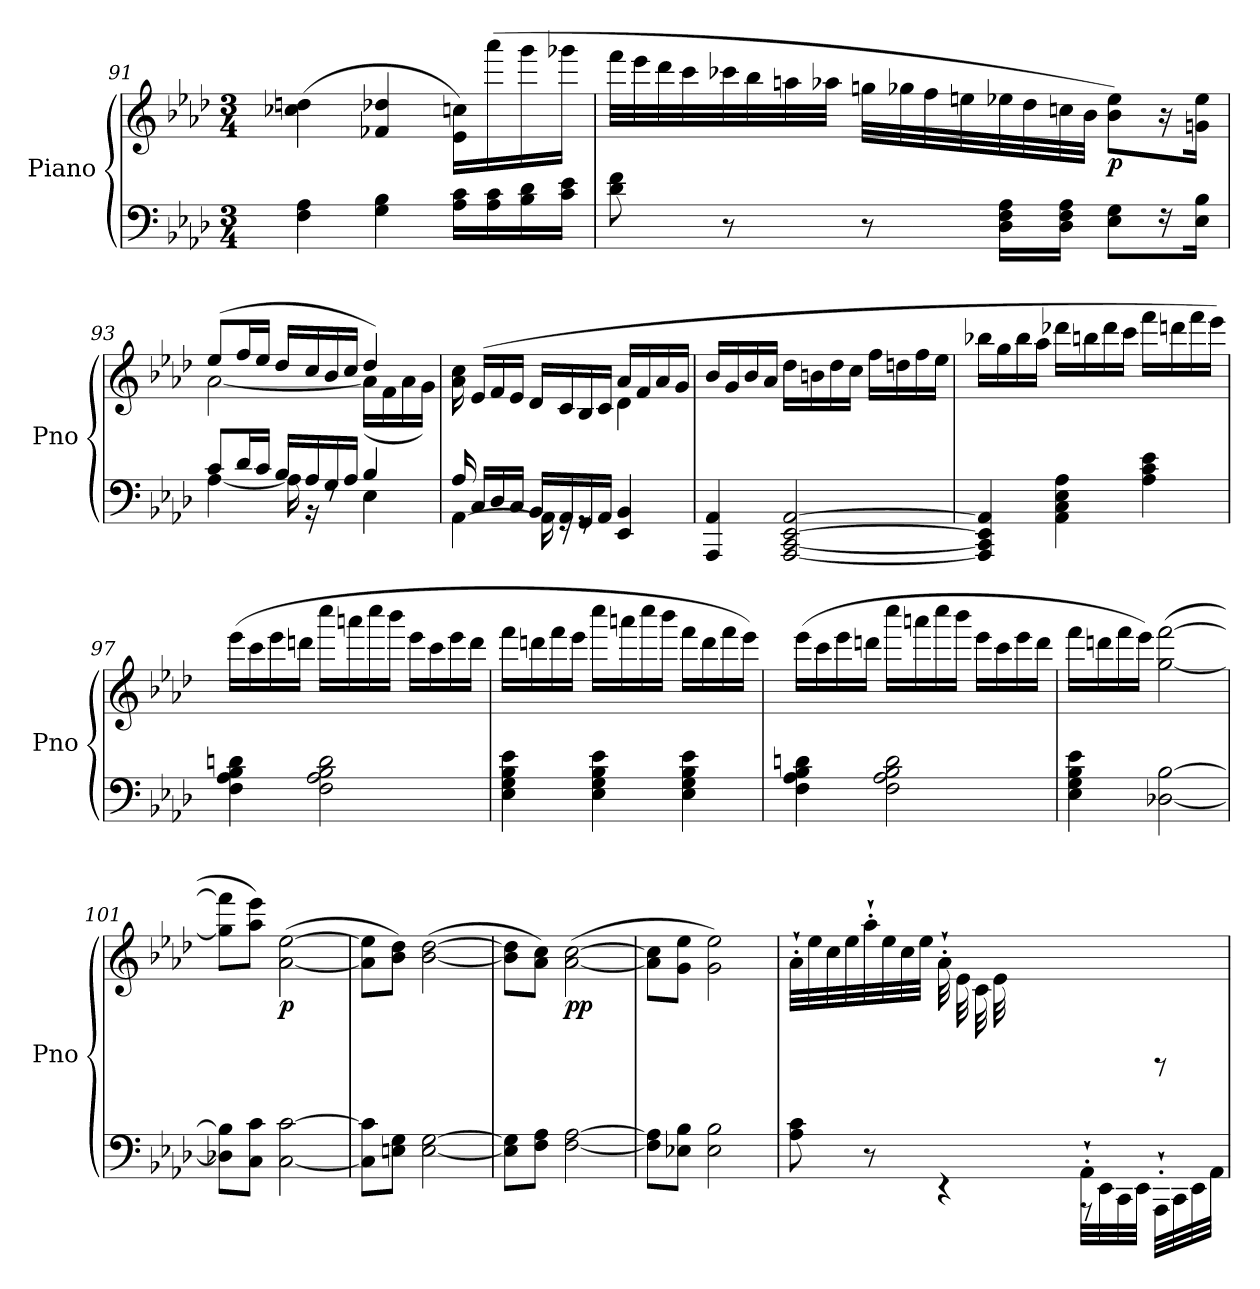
**kern	**kern	**dynam
*part1	*part1	*part1
*staff2	*staff1	*staff1/2
*I"Piano	*	*
*I'Pno	*	*
*clefF4	*clefG2	*
*k[b-e-a-d-]	*k[b-e-a-d-]	*
*M3/4	*M3/4	*
=91	=91	=91
4F\ 4A-\	(4cc-X\ 4ddn\	.
4G\ 4B-\	4f-X/ 4dd-X/	.
!	!	!LO:DY:b
16A-\ 16c\LL	16e-\ 16ccn\LL)	other-dynamics
16A-\ 16c\	(16aaa-\	.
16B-\ 16d-\	16ggg\	.
16c\ 16e-\JJ	16ggg-X\JJ	.
!!LO:LB:g=z
=92	=92	=92
8d-\ 8f\	32fff\LLL	.
.	32eee-\	.
.	32ddd-\	.
.	32ccc\	.
8r	32ccc-X\	.
.	32bb-\	.
.	32aan\	.
.	32aa-X\JJJ	.
8r	32ggn\LLL	.
.	32gg-X\	.
.	32ff\	.
.	32een\	.
!	!	!LO:DY:b
16D-\ 16F\ 16A-\LL	32ee-X\	other-dynamics
.	32dd-\	.
16D-\ 16F\ 16A-\JJ	32ccn\	.
.	32b-\JJJ	.
!	!	!LO:DY:b
8E-\ 8G\L	8b-\ 8ee-\L)	p
16rF	16r	.
16E-\ 16B-\Jk	16gn\ 16ee-\Jk	.
=93	=93	=93
*^	*^	*
!	!	!	!	!LO:DY:b
8c/L	[4A-\	(8ee-/L	[2a-\	other-dynamics
16d-/L	.	16ff/L	.	.
16c/JJ	.	16ee-/JJ	.	.
16B-/LL	16A-\]	16dd-/LL	.	.
16A-/	16r	16cc/	.	.
16G/	8rF	16b-/	.	.
16A-/JJ	.	16cc/JJ	.	.
4B-/	4E-\	4dd-/)	(16a-\LL]	.
.	.	.	16f\	.
.	.	.	16a-\	.
.	.	.	16g\JJ)	.
!!LO:LB:g=z
=94	=94	=94	=94	=94
*	*^	*	*^	*
2ryy	16A-/	[4AA-\	16a-\ 16cc\	2ryy	2ryy	.
.	16C/LL	.	(16e-/LL	.	.	.
.	16D-/	.	16f/	.	.	.
.	16C/JJ	.	16e-/JJ	.	.	.
.	16BB-/LL	16AA-\]	16d-/LL	.	.	.
.	16AA-/	16rGG	16c/	.	.	.
.	16GG/	8rGG	16B-/	.	.	.
.	16AA-/JJ	.	16c/JJ	.	.	.
4ryy	4EE-/ 4BB-/	4ryy	(16a-/LL	4d-\)	4ryy	.
.	.	.	16f/	.	.	.
.	.	.	16a-/	.	.	.
.	.	.	16g/JJ	.	.	.
*v	*v	*v	*	*	*	*
*	*v	*v	*v	*
!!LO:LB:g=z
=95	=95	=95
4AAA-/ 4AA-/	16b-/LL	.
.	16g/	.
.	16b-/	.
.	16a-/JJ	.
[2AAA-/ [2CC/ [2EE-/ [2AA-/	16dd-\LL	.
.	16bn\	.
.	16dd-\	.
.	16cc\JJ	.
.	16ff\LL	.
.	16ddn\	.
.	16ff\	.
.	16ee-\JJ	.
=96	=96	=96
4AAA-/] 4CC/] 4EE-/] 4AA-/]	16bb-X\LL	.
.	16gg\	.
.	16bb-\	.
.	16aa-\JJ	.
4AA-\ 4C\ 4E-\ 4A-\	16ddd-X\LL	.
.	16bbn\	.
.	16ddd-\	.
.	16ccc\JJ	.
4A-\ 4c\ 4e-\	16fff\LL	.
.	16dddn\	.
.	16fff\	.
.	16eee-\JJ)	.
=97	=97	=97
!	!	!LO:DY:b
4F\ 4A-\ 4B-\ 4dn\	(16eee-\LL	other-dynamics
.	16ccc\	.
.	16eee-\	.
.	16dddn\JJ	.
2F\ 2A-\ 2B-\ 2d\	16cccc\LL	.
.	16aaan\	.
.	16cccc\	.
.	16bbb-\JJ	.
.	16eee-\LL	.
.	16ccc\	.
.	16eee-\	.
.	16ddd\JJ	.
!!LO:LB:g=z
=98	=98	=98
4E-\ 4G\ 4B-\ 4e-\	16fff\LL	.
.	16dddn\	.
.	16fff\	.
.	16eee-\JJ	.
4E-\ 4G\ 4B-\ 4e-\	16cccc\LL	.
.	16aaan\	.
.	16cccc\	.
.	16bbb-\JJ	.
4E-\ 4G\ 4B-\ 4e-\	16fff\LL	.
.	16ddd\	.
.	16fff\	.
.	16eee-\JJ)	.
=99	=99	=99
4F\ 4A-\ 4B-\ 4dn\	(16eee-\LL	.
.	16ccc\	.
.	16eee-\	.
.	16dddn\JJ	.
2F\ 2A-\ 2B-\ 2d\	16cccc\LL	.
.	16aaan\	.
.	16cccc\	.
.	16bbb-\JJ	.
.	16eee-\LL	.
.	16ccc\	.
.	16eee-\	.
.	16ddd\JJ	.
=100	=100	=100
!	!	!LO:DY:b
4E-\ 4G\ 4B-\ 4e-\	16fff\LL	other-dynamics
.	16dddn\	.
.	16fff\	.
.	16eee-\JJ)	.
[2D-X\ [2B-\	([2gg\ [2fff\	.
=101	=101	=101
8D-X\] 8B-\]L	8gg\] 8fff\]L	.
8C\ 8c\J	8aa-\ 8eee-\J)	.
!	!	!LO:DY:b
[2C\ [2c\	([2a-\ [2ee-\	p
!!LO:PB:g=z
=102	=102	=102
8C\] 8c\]L	8a-\] 8ee-\]L	.
8En\ 8G\J	8b-\ 8dd-\J)	.
!	!	!LO:DY:b
[2E\ [2G\	([2b-\ [2dd-\	other-dynamics
=103	=103	=103
8E\] 8G\]L	8b-\] 8dd-\]L	.
8F\ 8A-\J	8a-\ 8cc\J)	.
!	!	!LO:DY:b
[2F\ [2A-\	([2a-\ [2cc\	pp
=104	=104	=104
8F\] 8A-\]L	8a-\] 8cc\]L	.
8E-X\ 8B-\J	8g\ 8ee-\J	.
2E-\ 2B-\	2g\ 2ee-\)	.
!!LO:LB:g=z
=105	=105	=105
*^	*	*
!	!	!	!LO:DY:b
4.ryy	8A-\ 8c\	32a-`'\LLL	other-dynamics
.	.	32ee-\	.
.	.	32cc\	.
.	.	32ee-\	.
.	8r	32aa-`'\	.
.	.	32ee-\	.
.	.	32cc\	.
.	.	32ee-\JJJ	.
.	4r	32a-`'\LLL	.
.	.	32e-\	.
.	.	32c\	.
.	.	32e-\	.
32A-`'/	.	4ryy	.
32E-/	.	.	.
32C/	.	.	.
32E-/JJJ	.	.	.
32AA-`'\LLL	8rAAA	.	.
32EE-\	.	.	.
32CC\	.	.	.
32EE-\JJJ	.	.	.
8ryy	32AAA-`'\LLL	8rCC	.
.	32CC\	.	.
.	32EE-\	.	.
.	32AA-\JJJ	.	.
*v	*v	*	*
=	=	=
*-	*-	*-
